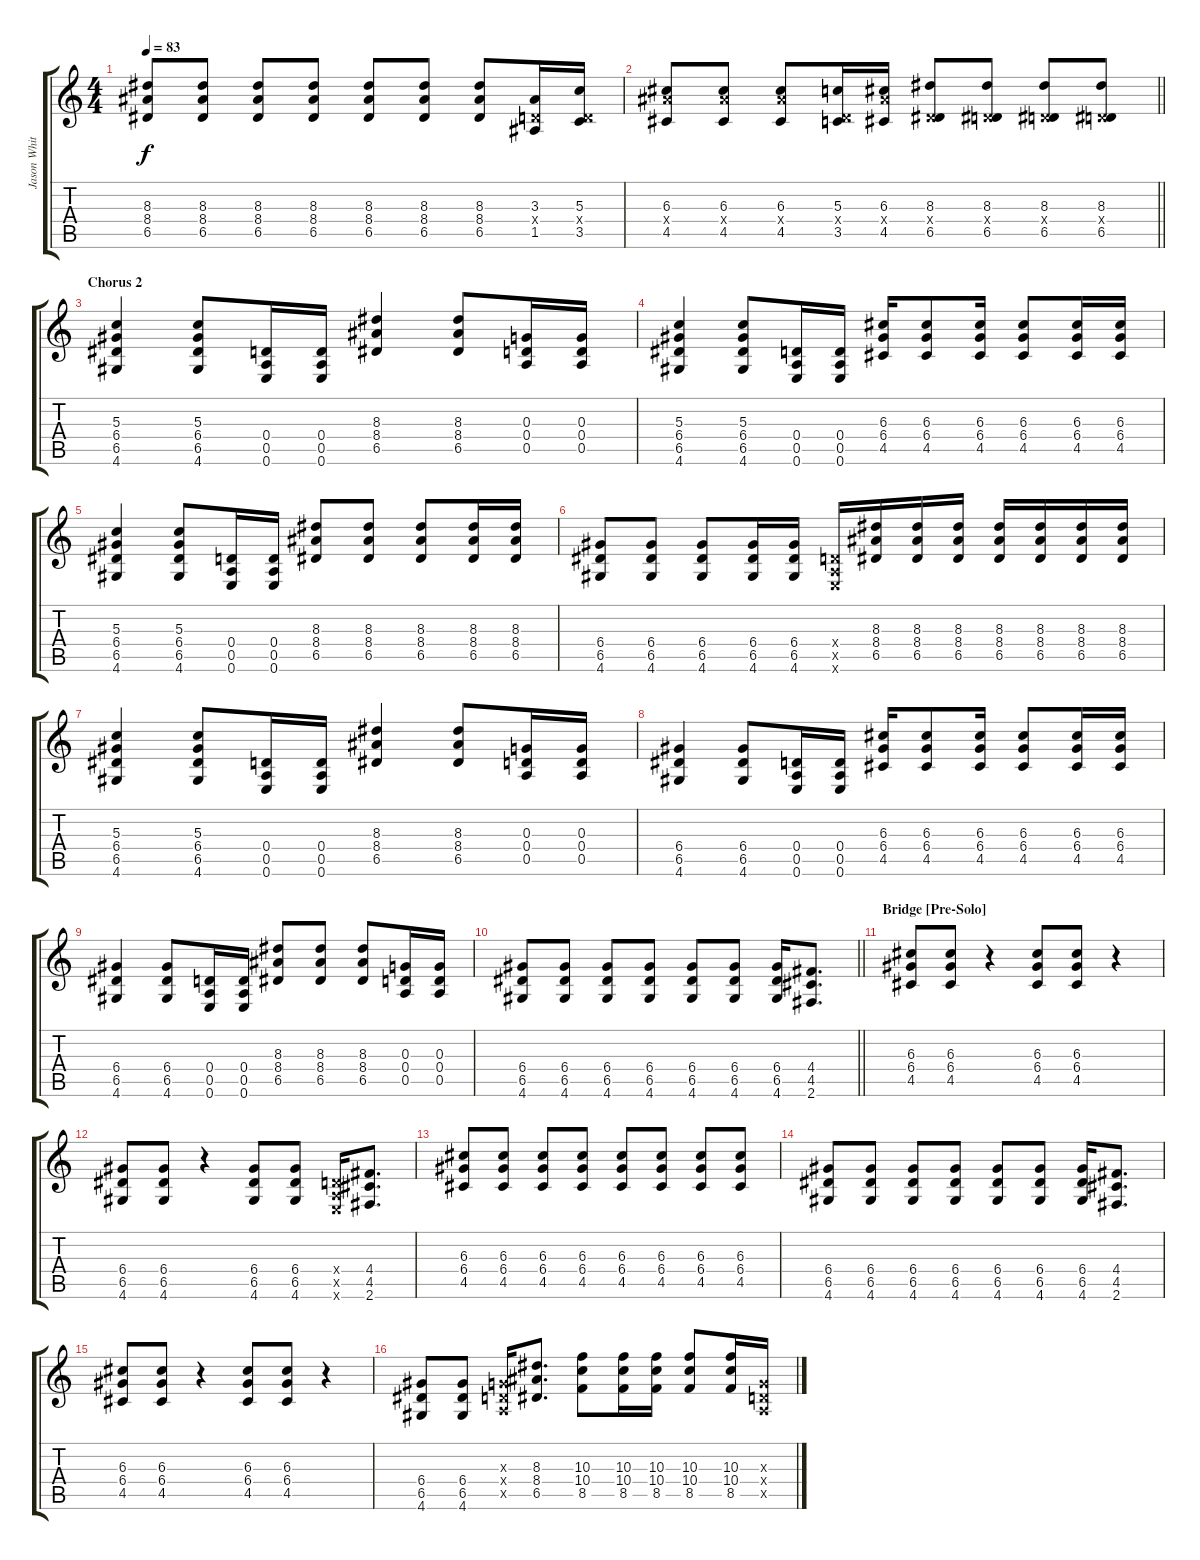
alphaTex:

\track ("Jason White [Guitar]" "Jason Whit") {instrument overdrivenguitar}
\staff {score tabs}
\tuning (E4 B3 G3 D3 A2 E2) {hide}
\ts (4 4)
\tempo 83
\clef g2
\ks c
(8.3 8.4 6.5).8{dy f} (8.3 8.4 6.5).8 (8.3 8.4 6.5).8 (8.3 8.4 6.5).8 (8.3 8.4 6.5).8 (8.3 8.4 6.5).8 (8.3 8.4 6.5).8 (3.3 0.4{x} 1.5).16 (5.3 0.4{x} 3.5).16 |
\barLineRight lightlight
(6.3 8.4{x} 4.5).8 (6.3 8.4{x} 4.5).8 (6.3 8.4{x} 4.5).8 (5.3 0.4{x} 3.5).16 (6.3 8.4{x} 4.5).16 (8.3 0.4{x} 6.5).8 (8.3 0.4{x} 6.5).8 (8.3 0.4{x} 6.5).8 (8.3 0.4{x} 6.5).8 |
\section ("" "Chorus 2")
(5.3 6.4 6.5 4.6).4 (5.3 6.4 6.5 4.6).8 (0.4 0.5 0.6).16 (0.4 0.5 0.6).16 (8.3 8.4 6.5).4 (8.3 8.4 6.5).8 (0.3 0.4 0.5).16 (0.3 0.4 0.5).16 |
(5.3 6.4 6.5 4.6).4 (5.3 6.4 6.5 4.6).8 (0.4 0.5 0.6).16 (0.4 0.5 0.6).16 (6.3 6.4 4.5).16 (6.3 6.4 4.5).8 (6.3 6.4 4.5).16 (6.3 6.4 4.5).8 (6.3 6.4 4.5).16 (6.3 6.4 4.5).16 |
(5.3 6.4 6.5 4.6).4 (5.3 6.4 6.5 4.6).8 (0.4 0.5 0.6).16 (0.4 0.5 0.6).16 (8.3 8.4 6.5).8 (8.3 8.4 6.5).8 (8.3 8.4 6.5).8 (8.3 8.4 6.5).16 (8.3 8.4 6.5).16 |
(6.4 6.5 4.6).8 (6.4 6.5 4.6).8 (6.4 6.5 4.6).8 (6.4 6.5 4.6).16 (6.4 6.5 4.6).16 (0.4{x} 0.5{x} 0.6{x}).16 (8.3 8.4 6.5).16 (8.3 8.4 6.5).16 (8.3 8.4 6.5).16 (8.3 8.4 6.5).16 (8.3 8.4 6.5).16 (8.3 8.4 6.5).16 (8.3 8.4 6.5).16 |
(5.3 6.4 6.5 4.6).4 (5.3 6.4 6.5 4.6).8 (0.4 0.5 0.6).16 (0.4 0.5 0.6).16 (8.3 8.4 6.5).4 (8.3 8.4 6.5).8 (0.3 0.4 0.5).16 (0.3 0.4 0.5).16 |
(6.4 6.5 4.6).4 (6.4 6.5 4.6).8 (0.4 0.5 0.6).16 (0.4 0.5 0.6).16 (6.3 6.4 4.5).16 (6.3 6.4 4.5).8 (6.3 6.4 4.5).16 (6.3 6.4 4.5).8 (6.3 6.4 4.5).16 (6.3 6.4 4.5).16 |
(6.4 6.5 4.6).4 (6.4 6.5 4.6).8 (0.4 0.5 0.6).16 (0.4 0.5 0.6).16 (8.3 8.4 6.5).8 (8.3 8.4 6.5).8 (8.3 8.4 6.5).8 (0.3 0.4 0.5).16 (0.3 0.4 0.5).16 |
\barLineRight lightlight
(6.4 6.5 4.6).8 (6.4 6.5 4.6).8 (6.4 6.5 4.6).8 (6.4 6.5 4.6).8 (6.4 6.5 4.6).8 (6.4 6.5 4.6).8 (6.4 6.5 4.6).16 (4.4 4.5 2.6).8{d} |
\section ("" "Bridge [Pre-Solo]")
(6.3 6.4 4.5).8 (6.3 6.4 4.5).8 r.4 (6.3 6.4 4.5).8 (6.3 6.4 4.5).8 r.4 |
(6.4 6.5 4.6).8 (6.4 6.5 4.6).8 r.4 (6.4 6.5 4.6).8 (6.4 6.5 4.6).8 (0.4{x} 0.5{x} 0.6{x}).16 (4.4 4.5 2.6).8{d} |
(6.3 6.4 4.5).8 (6.3 6.4 4.5).8 (6.3 6.4 4.5).8 (6.3 6.4 4.5).8 (6.3 6.4 4.5).8 (6.3 6.4 4.5).8 (6.3 6.4 4.5).8 (6.3 6.4 4.5).8 |
(6.4 6.5 4.6).8 (6.4 6.5 4.6).8 (6.4 6.5 4.6).8 (6.4 6.5 4.6).8 (6.4 6.5 4.6).8 (6.4 6.5 4.6).8 (6.4 6.5 4.6).16 (4.4 4.5 2.6).8{d} |
(6.3 6.4 4.5).8 (6.3 6.4 4.5).8 r.4 (6.3 6.4 4.5).8 (6.3 6.4 4.5).8 r.4 |
(6.4 6.5 4.6).8 (6.4 6.5 4.6).8 (0.3{x} 0.4{x} 0.5{x}).16 (8.3 8.4 6.5).8{d} (10.3 10.4 8.5).8 (10.3 10.4 8.5).16 (10.3 10.4 8.5).16 (10.3 10.4 8.5).8 (10.3 10.4 8.5).16 (0.3{x} 0.4{x} 0.5{x}).16
